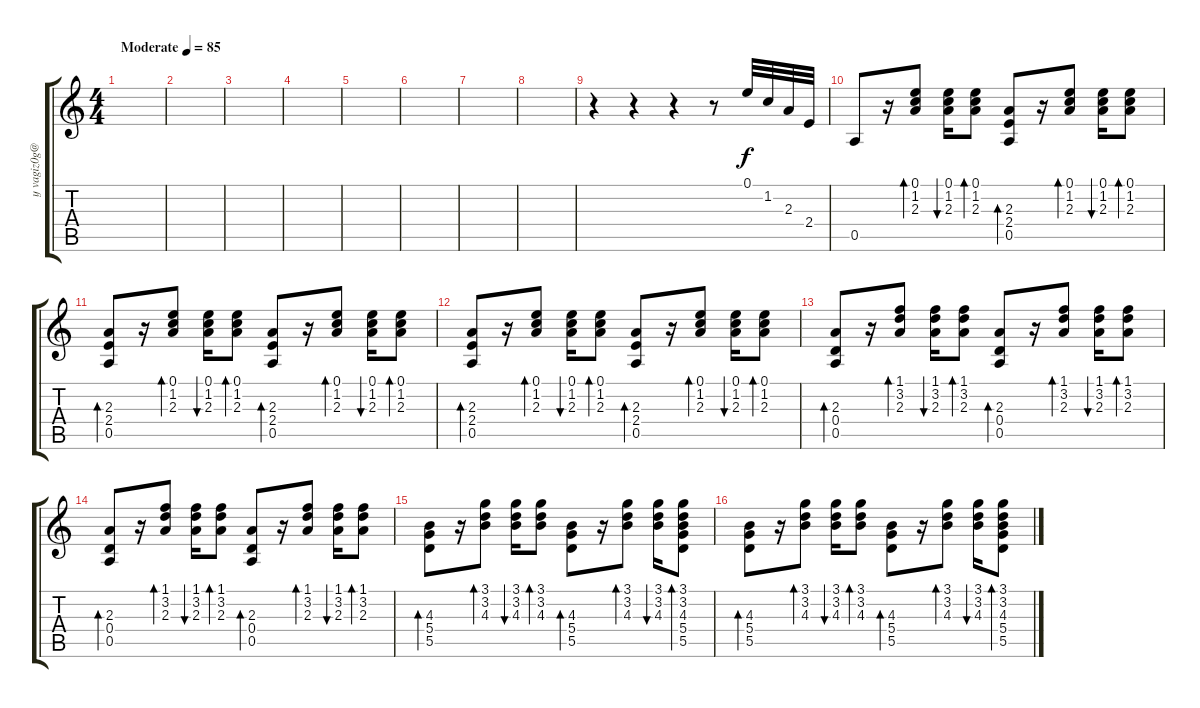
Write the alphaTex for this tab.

\track ("у" "у vagiz0g@") {instrument acousticguitarnylon}
\staff {score tabs}
\tuning (E4 B3 G3 D3 A2 E2) {hide}
\ts (4 4)
\tempo (85 "Moderate")
\clef g2
\ks c
|
|
|
|
|
|
|
|
r.4 r.4 r.4 r.8 0.1.32 1.2.32 2.3.32 2.4.32 |
0.5.8 r.16 (0.1 1.2 2.3).8{bd 60} (0.1 1.2 2.3).16{bu 480} (0.1 1.2 2.3).8{bd 30} (2.3 2.4 0.5).8{bd 60} r.16 (0.1 1.2 2.3).8{bd 60} (0.1 1.2 2.3).16{bu 480} (0.1 1.2 2.3).8{bd 30} |
(2.3 2.4 0.5).8{bd 60} r.16 (0.1 1.2 2.3).8{bd 60} (0.1 1.2 2.3).16{bu 480} (0.1 1.2 2.3).8{bd 30} (2.3 2.4 0.5).8{bd 60} r.16 (0.1 1.2 2.3).8{bd 60} (0.1 1.2 2.3).16{bu 480} (0.1 1.2 2.3).8{bd 30} |
(2.3 2.4 0.5).8{bd 60} r.16 (0.1 1.2 2.3).8{bd 60} (0.1 1.2 2.3).16{bu 480} (0.1 1.2 2.3).8{bd 30} (2.3 2.4 0.5).8{bd 60} r.16 (0.1 1.2 2.3).8{bd 60} (0.1 1.2 2.3).16{bu 480} (0.1 1.2 2.3).8{bd 30} |
(2.3 0.4 0.5).8{bd 60} r.16 (1.1 3.2 2.3).8{bd 60} (1.1 3.2 2.3).16{bu 480} (1.1 3.2 2.3).8{bd 30} (2.3 0.4 0.5).8{bd 60} r.16 (1.1 3.2 2.3).8{bd 60} (1.1 3.2 2.3).16{bu 480} (1.1 3.2 2.3).8{bd 30} |
(2.3 0.4 0.5).8{bd 60} r.16 (1.1 3.2 2.3).8{bd 60} (1.1 3.2 2.3).16{bu 480} (1.1 3.2 2.3).8{bd 30} (2.3 0.4 0.5).8{bd 60} r.16 (1.1 3.2 2.3).8{bd 60} (1.1 3.2 2.3).16{bu 480} (1.1 3.2 2.3).8{bd 30} |
(4.3 5.4 5.5).8{bd 60} r.16 (3.1 3.2 4.3).8{bd 60} (3.1 3.2 4.3).16{bu 480} (3.1 3.2 4.3).8{bd 30} (4.3 5.4 5.5).8{bd 60} r.16 (3.1 3.2 4.3).8{bd 60} (3.1 3.2 4.3).16{bu 480} (3.1 3.2 4.3 5.4 5.5).8{bd 30} |
(4.3 5.4 5.5).8{bd 60} r.16 (3.1 3.2 4.3).8{bd 60} (3.1 3.2 4.3).16{bu 480} (3.1 3.2 4.3).8{bd 30} (4.3 5.4 5.5).8{bd 60} r.16 (3.1 3.2 4.3).8{bd 60} (3.1 3.2 4.3).16{bu 480} (3.1 3.2 4.3 5.4 5.5).8{bd 30}
